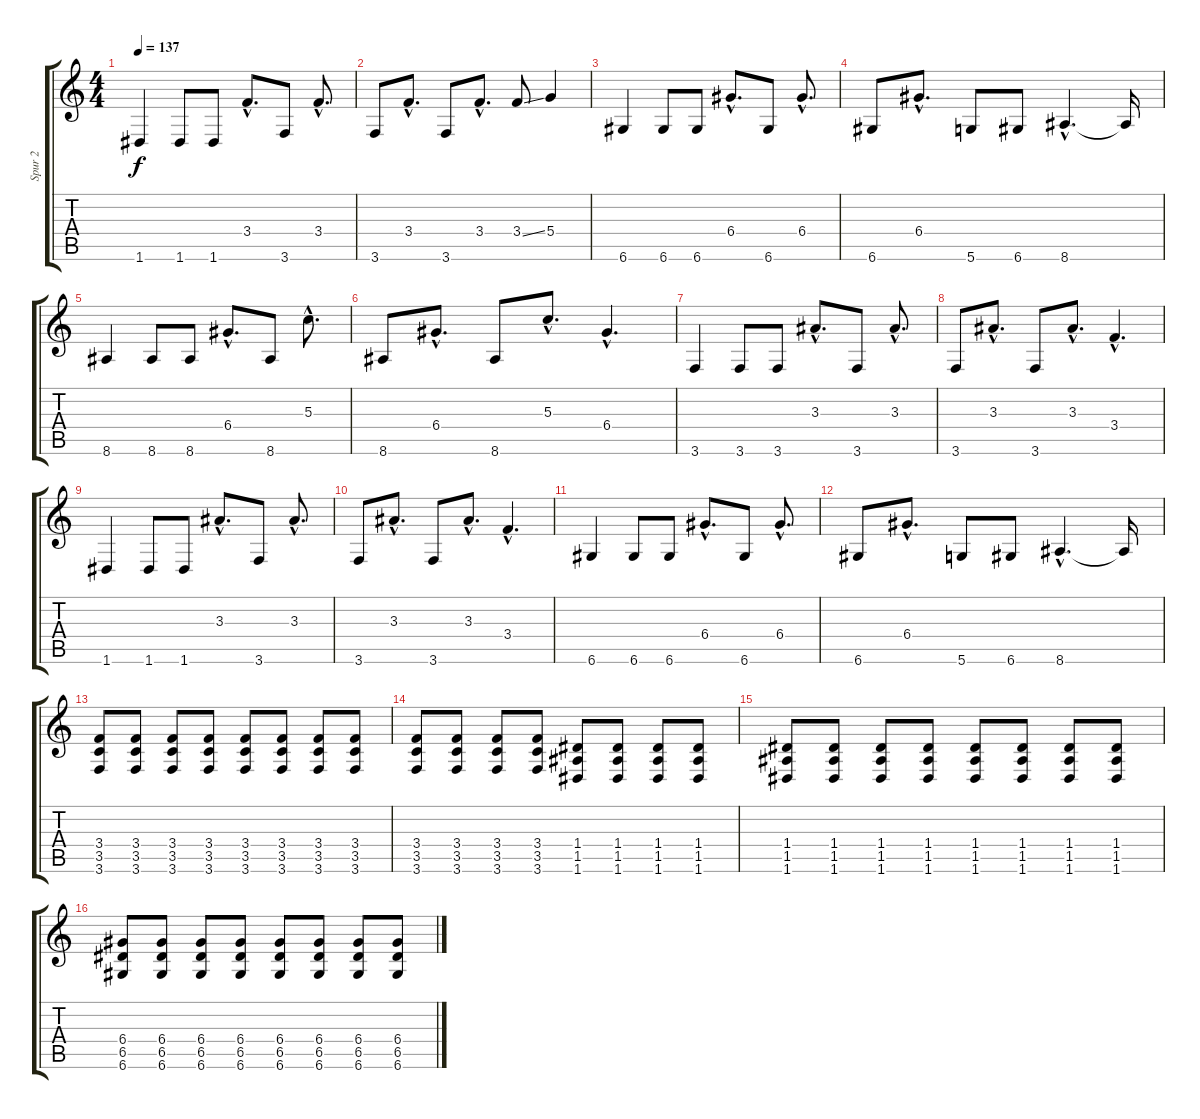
\track ("Spur 2" "Spur 2") {instrument electricguitarclean}
\staff {score tabs}
\tuning (E4 B3 G3 D3 A2 D2) {hide}
\ts (4 4)
\tempo 137
\clef g2
\ks c
1.6.4{dy f} 1.6.8 1.6.8 3.4{hac}.8{d} 3.6.8 3.4{hac}.8{d} |
3.6.8 3.4{hac}.8{d} 3.6.8 3.4{hac}.8{d} 3.4{ss}.8 5.4.4 |
6.6.4 6.6.8 6.6.8 6.4{hac}.8{d} 6.6.8 6.4{hac}.8{d} |
6.6.8 6.4{hac}.8{d} 5.6.8 6.6.8 8.6{hac}.4{d} 8.6{t}.16 |
8.6.4 8.6.8 8.6.8 6.4{hac}.8{d} 8.6.8 5.3{hac}.8{d} |
8.6.8 6.4{hac}.8{d} 8.6.8 5.3{hac}.8{d} 6.4{hac}.4{d} |
3.6.4 3.6.8 3.6.8 3.3{hac}.8{d} 3.6.8 3.3{hac}.8{d} |
3.6.8 3.3{hac}.8{d} 3.6.8 3.3{hac}.8{d} 3.4{hac}.4{d} |
1.6.4 1.6.8 1.6.8 3.3{hac}.8{d} 3.6.8 3.3{hac}.8{d} |
3.6.8 3.3{hac}.8{d} 3.6.8 3.3{hac}.8{d} 3.4{hac}.4{d} |
6.6.4 6.6.8 6.6.8 6.4{hac}.8{d} 6.6.8 6.4{hac}.8{d} |
6.6.8 6.4{hac}.8{d} 5.6.8 6.6.8 8.6{hac}.4{d} 8.6{t}.16 |
(3.4 3.5 3.6).8{instrument distortionguitar} (3.4 3.5 3.6).8 (3.4 3.5 3.6).8 (3.4 3.5 3.6).8 (3.4 3.5 3.6).8 (3.4 3.5 3.6).8 (3.4 3.5 3.6).8 (3.4 3.5 3.6).8 |
(3.4 3.5 3.6).8 (3.4 3.5 3.6).8 (3.4 3.5 3.6).8 (3.4 3.5 3.6).8 (1.4 1.5 1.6).8 (1.4 1.5 1.6).8 (1.4 1.5 1.6).8 (1.4 1.5 1.6).8 |
(1.4 1.5 1.6).8 (1.4 1.5 1.6).8 (1.4 1.5 1.6).8 (1.4 1.5 1.6).8 (1.4 1.5 1.6).8 (1.4 1.5 1.6).8 (1.4 1.5 1.6).8 (1.4 1.5 1.6).8 |
(6.4 6.5 6.6).8 (6.4 6.5 6.6).8 (6.4 6.5 6.6).8 (6.4 6.5 6.6).8 (6.4 6.5 6.6).8 (6.4 6.5 6.6).8 (6.4 6.5 6.6).8 (6.4 6.5 6.6).8
